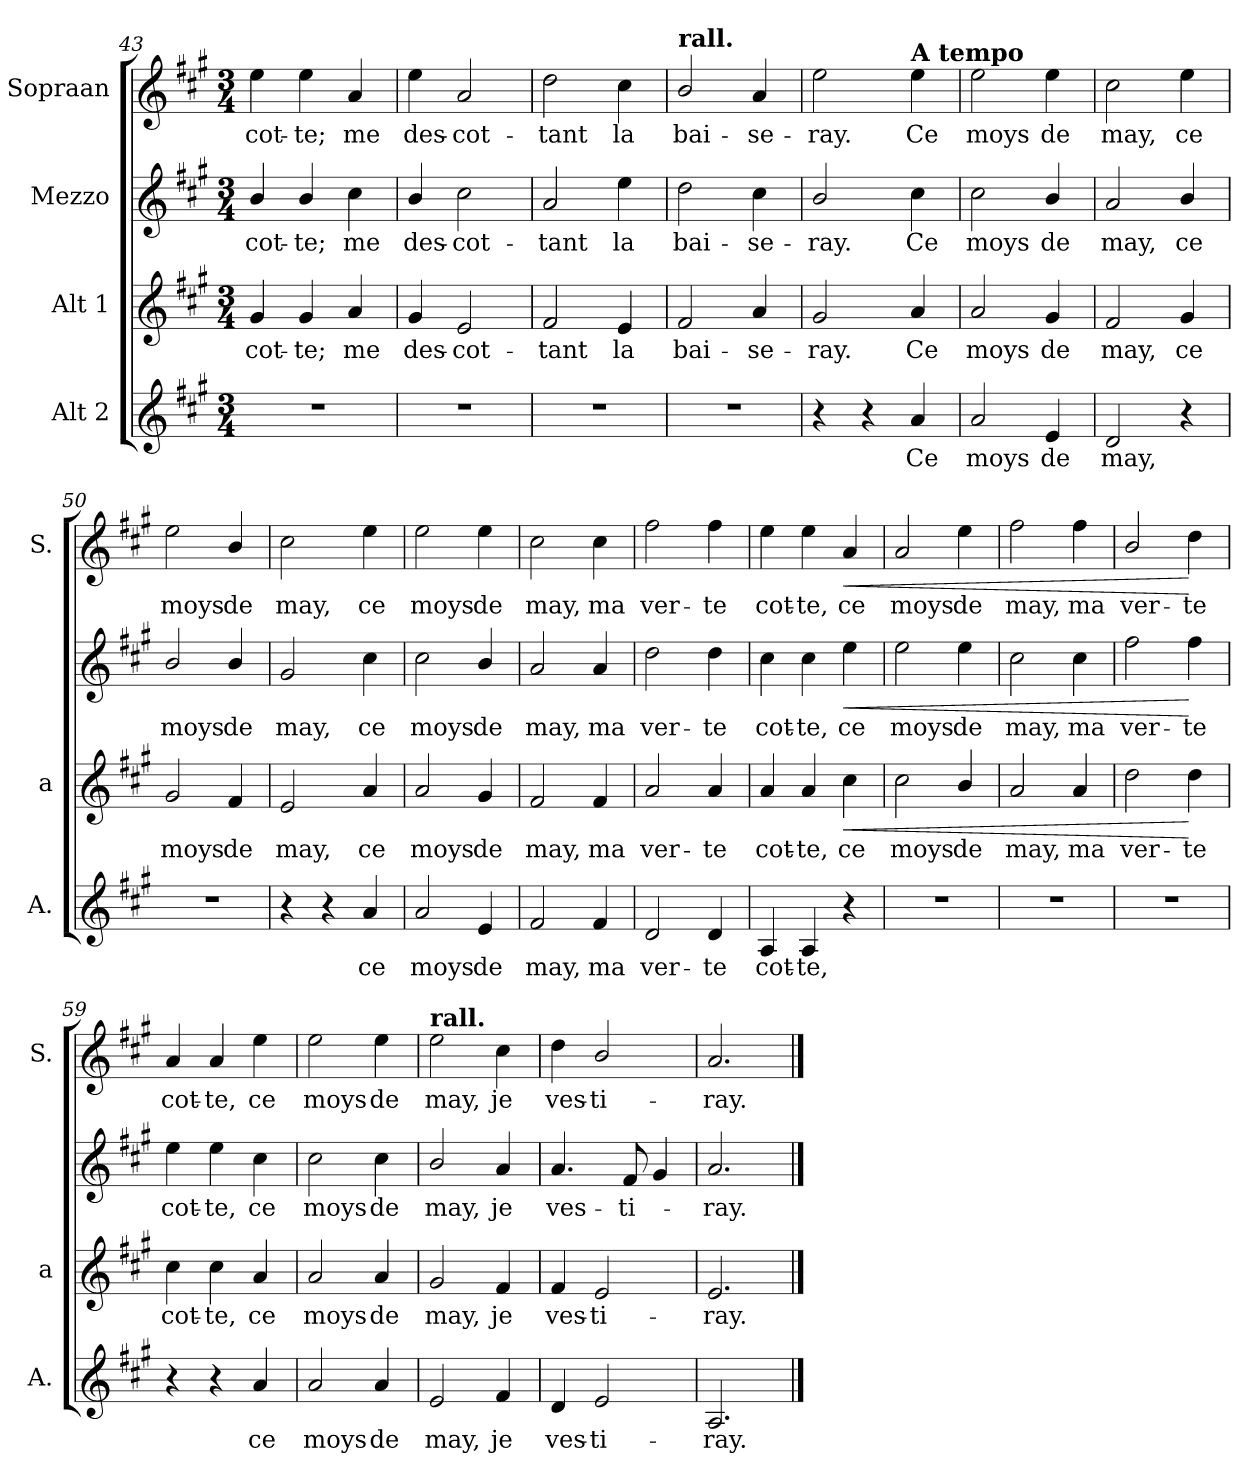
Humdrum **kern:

**kern	**text	**kern	**text	**dynam	**kern	**text	**dynam	**kern	**text	**dynam
*part4	*part4	*part3	*part3	*part3	*part2	*part2	*part2	*part1	*part1	*part1
*staff4	*staff4	*staff3	*staff3	*staff3	*staff2	*staff2	*staff2	*staff1	*staff1	*staff1
*I"Alt 2	*	*I"Alt 1	*	*	*I"Mezzo	*	*	*I"Sopraan	*	*
*I'A.	*	*I'a	*	*	*	*	*	*I'S.	*	*
*clefG2	*	*clefG2	*	*	*clefG2	*	*	*clefG2	*	*
*k[f#c#g#]	*	*k[f#c#g#]	*	*	*k[f#c#g#]	*	*	*k[f#c#g#]	*	*
*A:	*	*A:	*	*	*A:	*	*	*A:	*	*
*M3/4	*	*M3/4	*	*	*M3/4	*	*	*M3/4	*	*
=43	=43	=43	=43	=43	=43	=43	=43	=43	=43	=43
!LO:N:vis=1	!	!	!LO:LY:b	!	!	!LO:LY:b	!	!	!LO:LY:b	!
2.r	.	4g#/	-cot-	.	4b/	-cot-	.	4ee\	-cot-	.
!	!	!	!LO:LY:b	!	!	!LO:LY:b	!	!	!LO:LY:b	!
.	.	4g#/	-te;	.	4b/	-te;	.	4ee\	-te;	.
!	!	!	!LO:LY:b	!	!	!LO:LY:b	!	!	!LO:LY:b	!
.	.	4a/	me	.	4cc#\	me	.	4a/	me	.
=44	=44	=44	=44	=44	=44	=44	=44	=44	=44	=44
!LO:N:vis=1	!	!	!LO:LY:b	!	!	!LO:LY:b	!	!	!LO:LY:b	!
2.r	.	4g#/	des-	.	4b/	des-	.	4ee\	des-	.
!	!	!	!LO:LY:b	!	!	!LO:LY:b	!	!	!LO:LY:b	!
.	.	2e/	-cot-	.	2cc#\	-cot-	.	2a/	-cot-	.
=45	=45	=45	=45	=45	=45	=45	=45	=45	=45	=45
!LO:N:vis=1	!	!	!LO:LY:b	!	!	!LO:LY:b	!	!	!LO:LY:b	!
2.r	.	2f#/	-tant	.	2a/	-tant	.	2dd\	-tant	.
!	!	!	!LO:LY:b	!	!	!LO:LY:b	!	!	!LO:LY:b	!
.	.	4e/	la	.	4ee\	la	.	4cc#\	la	.
=46	=46	=46	=46	=46	=46	=46	=46	=46	=46	=46
!	!	!	!	!	!	!	!	!LO:TX:a:B:t=rall.	!	!
!LO:N:vis=1	!	!	!LO:LY:b	!	!	!LO:LY:b	!	!	!LO:LY:b	!
2.r	.	2f#/	bai-	.	2dd\	bai-	.	2b/	bai-	.
!	!	!	!LO:LY:b	!	!	!LO:LY:b	!	!	!LO:LY:b	!
.	.	4a/	-se-	.	4cc#\	-se-	.	4a/	-se-	.
=47	=47	=47	=47	=47	=47	=47	=47	=47	=47	=47
!	!	!	!LO:LY:b	!	!	!LO:LY:b	!	!	!LO:LY:b	!
4r	.	2g#/	-ray.	.	2b/	-ray.	.	2ee\	-ray.	.
4r	.	.	.	.	.	.	.	.	.	.
!	!	!	!	!	!	!	!	!LO:TX:a:B:t=A tempo	!	!
!	!LO:LY:b	!	!LO:LY:b	!	!	!LO:LY:b	!	!	!LO:LY:b	!
4a/	Ce	4a/	Ce	.	4cc#\	Ce	.	4ee\	Ce	.
!!LO:LB:g=z
=48	=48	=48	=48	=48	=48	=48	=48	=48	=48	=48
!	!LO:LY:b	!	!LO:LY:b	!	!	!LO:LY:b	!	!	!LO:LY:b	!
2a/	moys	2a/	moys	.	2cc#\	moys	.	2ee\	moys	.
!	!LO:LY:b	!	!LO:LY:b	!	!	!LO:LY:b	!	!	!LO:LY:b	!
4e/	de	4g#/	de	.	4b/	de	.	4ee\	de	.
=49	=49	=49	=49	=49	=49	=49	=49	=49	=49	=49
!	!LO:LY:b	!	!LO:LY:b	!	!	!LO:LY:b	!	!	!LO:LY:b	!
2d/	may,	2f#/	may,	.	2a/	may,	.	2cc#\	may,	.
!	!	!	!LO:LY:b	!	!	!LO:LY:b	!	!	!LO:LY:b	!
4r	.	4g#/	ce	.	4b/	ce	.	4ee\	ce	.
=50	=50	=50	=50	=50	=50	=50	=50	=50	=50	=50
!LO:N:vis=1	!	!	!LO:LY:b	!	!	!LO:LY:b	!	!	!LO:LY:b	!
2.r	.	2g#/	moys	.	2b/	moys	.	2ee\	moys	.
!	!	!	!LO:LY:b	!	!	!LO:LY:b	!	!	!LO:LY:b	!
.	.	4f#/	de	.	4b/	de	.	4b/	de	.
=51	=51	=51	=51	=51	=51	=51	=51	=51	=51	=51
!	!	!	!LO:LY:b	!	!	!LO:LY:b	!	!	!LO:LY:b	!
4r	.	2e/	may,	.	2g#/	may,	.	2cc#\	may,	.
4r	.	.	.	.	.	.	.	.	.	.
!	!LO:LY:b	!	!LO:LY:b	!	!	!LO:LY:b	!	!	!LO:LY:b	!
4a/	ce	4a/	ce	.	4cc#\	ce	.	4ee\	ce	.
=52	=52	=52	=52	=52	=52	=52	=52	=52	=52	=52
!	!LO:LY:b	!	!LO:LY:b	!	!	!LO:LY:b	!	!	!LO:LY:b	!
2a/	moys	2a/	moys	.	2cc#\	moys	.	2ee\	moys	.
!	!LO:LY:b	!	!LO:LY:b	!	!	!LO:LY:b	!	!	!LO:LY:b	!
4e/	de	4g#/	de	.	4b/	de	.	4ee\	de	.
=53	=53	=53	=53	=53	=53	=53	=53	=53	=53	=53
!	!LO:LY:b	!	!LO:LY:b	!	!	!LO:LY:b	!	!	!LO:LY:b	!
2f#/	may,	2f#/	may,	.	2a/	may,	.	2cc#\	may,	.
!	!LO:LY:b	!	!LO:LY:b	!	!	!LO:LY:b	!	!	!LO:LY:b	!
4f#/	ma	4f#/	ma	.	4a/	ma	.	4cc#\	ma	.
=54	=54	=54	=54	=54	=54	=54	=54	=54	=54	=54
!	!LO:LY:b	!	!LO:LY:b	!	!	!LO:LY:b	!	!	!LO:LY:b	!
2d/	ver-	2a/	ver-	.	2dd\	ver-	.	2ff#\	ver-	.
!	!LO:LY:b	!	!LO:LY:b	!	!	!LO:LY:b	!	!	!LO:LY:b	!
4d/	-te	4a/	-te	.	4dd\	-te	.	4ff#\	-te	.
!!LO:LB:g=z
=55	=55	=55	=55	=55	=55	=55	=55	=55	=55	=55
!	!LO:LY:b	!	!LO:LY:b	!	!	!LO:LY:b	!	!	!LO:LY:b	!
4A/	cot-	4a/	cot-	.	4cc#\	cot-	.	4ee\	cot-	.
!	!LO:LY:b	!	!LO:LY:b	!	!	!LO:LY:b	!	!	!LO:LY:b	!
4A/	-te,	4a/	-te,	.	4cc#\	-te,	.	4ee\	-te,	.
!	!	!	!LO:LY:b	!LO:HP:b	!	!LO:LY:b	!LO:HP:b	!	!LO:LY:b	!LO:HP:b
4r	.	4cc#\	ce	<	4ee\	ce	<	4a/	ce	<
=56	=56	=56	=56	=56	=56	=56	=56	=56	=56	=56
!LO:N:vis=1	!	!	!LO:LY:b	!	!	!LO:LY:b	!	!	!LO:LY:b	!
2.r	.	2cc#\	moys	.	2ee\	moys	.	2a/	moys	.
!	!	!	!LO:LY:b	!	!	!LO:LY:b	!	!	!LO:LY:b	!
.	.	4b/	de	.	4ee\	de	.	4ee\	de	.
=57	=57	=57	=57	=57	=57	=57	=57	=57	=57	=57
!LO:N:vis=1	!	!	!LO:LY:b	!	!	!LO:LY:b	!	!	!LO:LY:b	!
2.r	.	2a/	may,	.	2cc#\	may,	.	2ff#\	may,	.
!	!	!	!LO:LY:b	!	!	!LO:LY:b	!	!	!LO:LY:b	!
.	.	4a/	ma	.	4cc#\	ma	.	4ff#\	ma	.
=58	=58	=58	=58	=58	=58	=58	=58	=58	=58	=58
!LO:N:vis=1	!	!	!LO:LY:b	!	!	!LO:LY:b	!	!	!LO:LY:b	!
2.r	.	2dd\	ver-	.	2ff#\	ver-	.	2b/	ver-	.
!	!	!	!LO:LY:b	!	!	!LO:LY:b	!	!	!LO:LY:b	!
.	.	4dd\	-te	[	4ff#\	-te	[	4dd\	-te	[
!!LO:PB:g=z
=59	=59	=59	=59	=59	=59	=59	=59	=59	=59	=59
!	!	!	!LO:LY:b	!	!	!LO:LY:b	!	!	!LO:LY:b	!
4r	.	4cc#\	cot-	.	4ee\	cot-	.	4a/	cot-	.
!	!	!	!LO:LY:b	!	!	!LO:LY:b	!	!	!LO:LY:b	!
4r	.	4cc#\	-te,	.	4ee\	-te,	.	4a/	-te,	.
!	!LO:LY:b	!	!LO:LY:b	!	!	!LO:LY:b	!	!	!LO:LY:b	!
4a/	ce	4a/	ce	.	4cc#\	ce	.	4ee\	ce	.
=60	=60	=60	=60	=60	=60	=60	=60	=60	=60	=60
!	!LO:LY:b	!	!LO:LY:b	!	!	!LO:LY:b	!	!	!LO:LY:b	!
2a/	moys	2a/	moys	.	2cc#\	moys	.	2ee\	moys	.
!	!LO:LY:b	!	!LO:LY:b	!	!	!LO:LY:b	!	!	!LO:LY:b	!
4a/	de	4a/	de	.	4cc#\	de	.	4ee\	de	.
=61	=61	=61	=61	=61	=61	=61	=61	=61	=61	=61
!	!	!	!	!	!	!	!	!LO:TX:a:B:t=rall.	!	!
!	!LO:LY:b	!	!LO:LY:b	!	!	!LO:LY:b	!	!	!LO:LY:b	!
2e/	may,	2g#/	may,	.	2b/	may,	.	2ee\	may,	.
!	!LO:LY:b	!	!LO:LY:b	!	!	!LO:LY:b	!	!	!LO:LY:b	!
4f#/	je	4f#/	je	.	4a/	je	.	4cc#\	je	.
=62	=62	=62	=62	=62	=62	=62	=62	=62	=62	=62
!	!LO:LY:b	!	!LO:LY:b	!	!	!LO:LY:b	!	!	!LO:LY:b	!
4d/	ves-	4f#/	ves-	.	4.a/	ves-	.	4dd\	ves-	.
!	!LO:LY:b	!	!LO:LY:b	!	!	!	!	!	!LO:LY:b	!
2e/	-ti-	2e/	-ti-	.	.	.	.	2b/	-ti-	.
!	!	!	!	!	!	!LO:LY:b	!	!	!	!
.	.	.	.	.	8f#/	-ti-	.	.	.	.
.	.	.	.	.	4g#/	.	.	.	.	.
=63	=63	=63	=63	=63	=63	=63	=63	=63	=63	=63
!	!LO:LY:b	!	!LO:LY:b	!	!	!LO:LY:b	!	!	!LO:LY:b	!
2.A/	-ray.	2.e/	-ray.	.	2.a/	-ray.	.	2.a/	-ray.	.
==	==	==	==	==	==	==	==	==	==	==
*-	*-	*-	*-	*-	*-	*-	*-	*-	*-	*-
